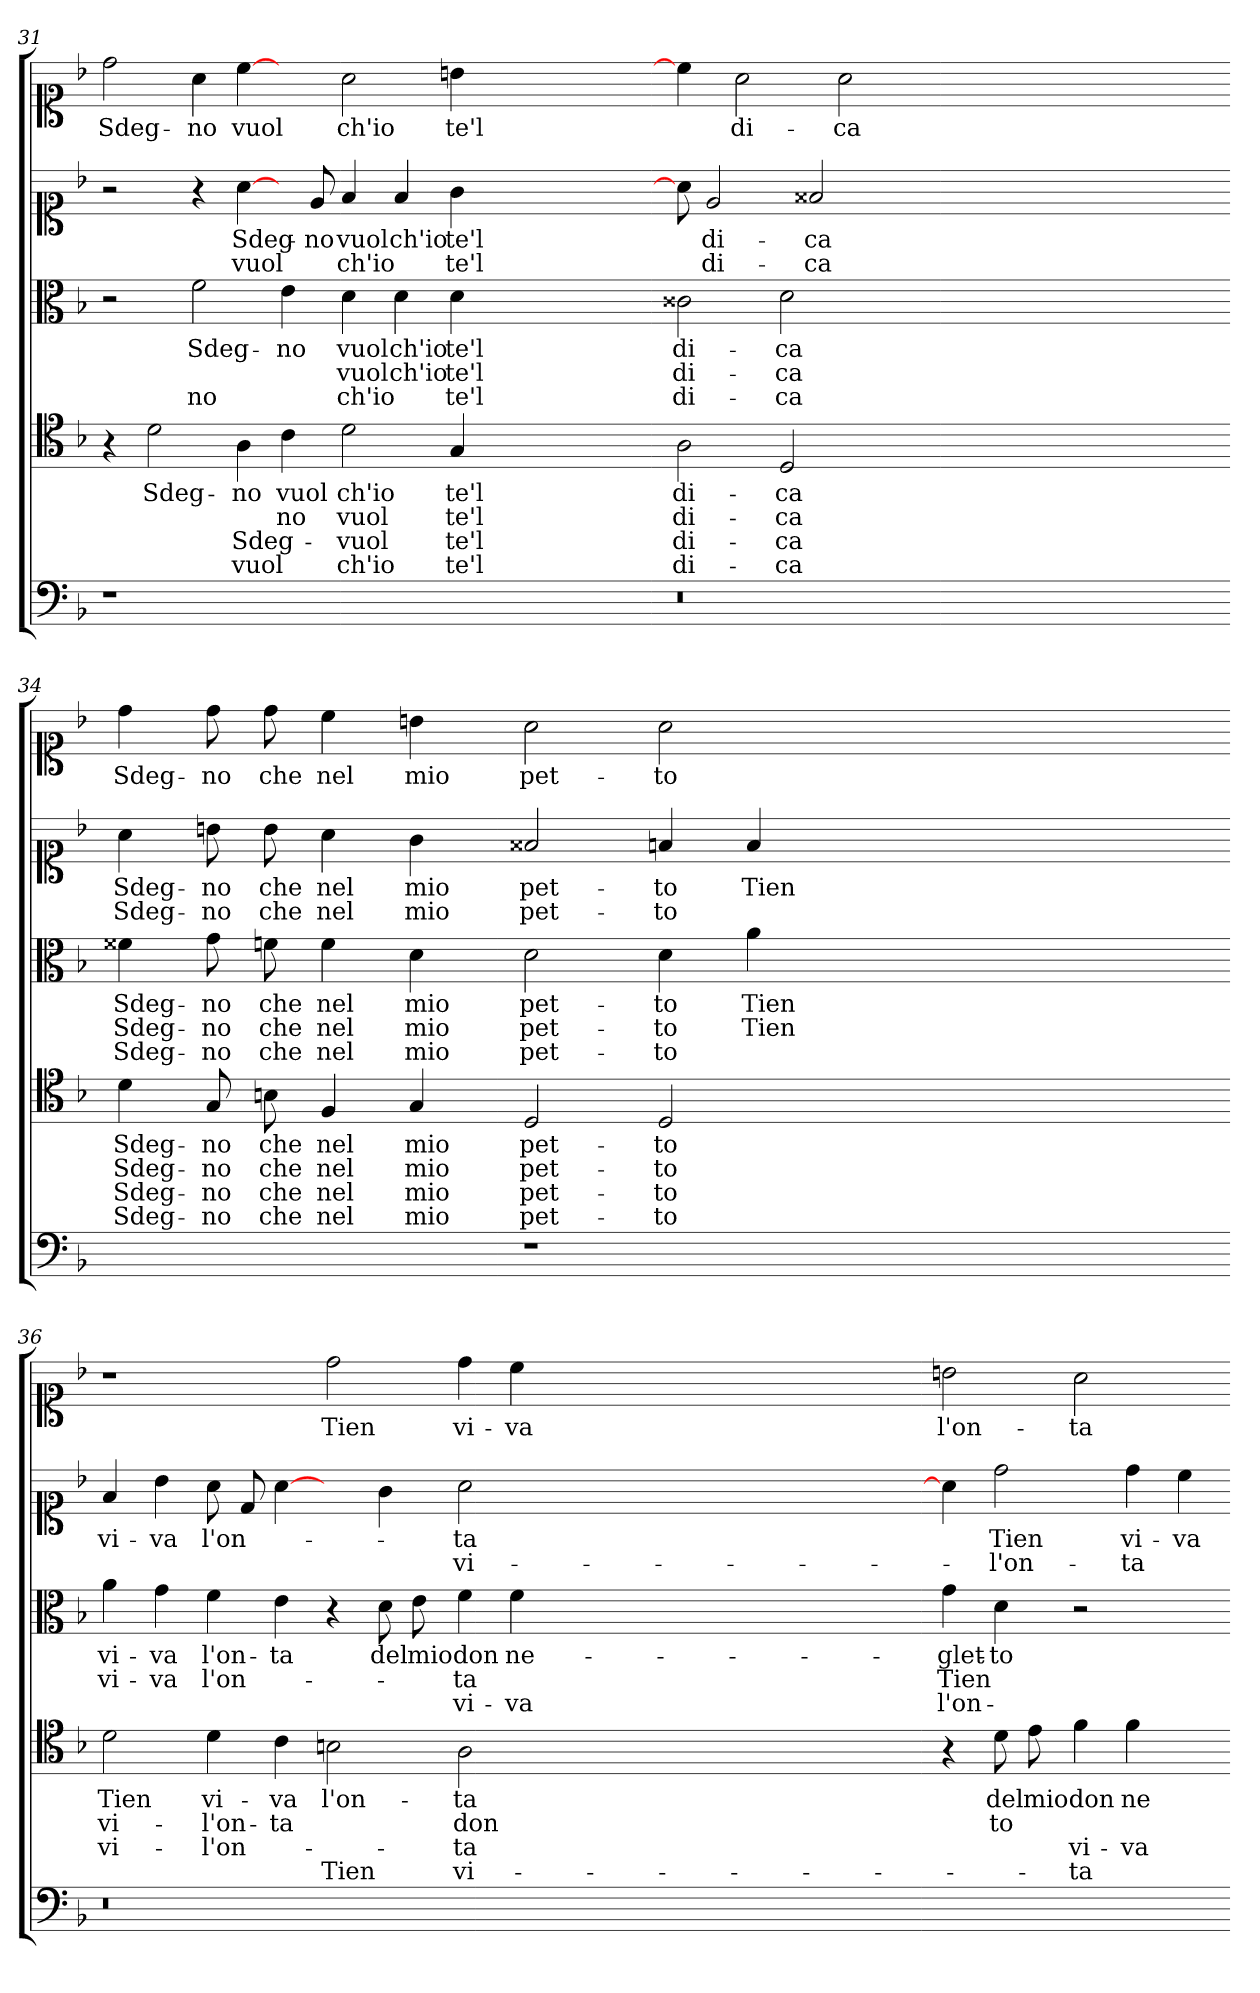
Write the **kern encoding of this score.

**kern	**kern	**text	**text	**text	**text	**kern	**text	**text	**text	**kern	**text	**text	**kern	**text
*part5	*part4	*part4	*part4	*part4	*part4	*part3	*part3	*part3	*part3	*part2	*part2	*part2	*part1	*part1
*staff5	*staff4	*staff4	*staff4	*staff4	*staff4	*staff3	*staff3	*staff3	*staff3	*staff2	*staff2	*staff2	*staff1	*staff1
*clefF4	*clefC4	*	*	*	*	*clefC3	*	*	*	*clefC1	*	*	*clefC1	*
*k[b-]	*k[b-]	*	*	*	*	*k[b-]	*	*	*	*k[b-]	*	*	*k[b-]	*
=31	=31	=31	=31	=31	=31	=31	=31	=31	=31	=31	=31	=31	=31	=31
1r	4r	.	.	.	.	2r	.	.	.	2r	.	.	2dd	Sdeg-
.	2d	Sdeg-	.	.	.	.	.	.	.	.	.	.	.	.
.	.	.	.	.	.	2f	Sdeg-	.	no	4r	.	.	4a	no
.	4A	no	.	Sdeg-	vuol	.	.	.	.	[4a	Sdeg-	vuol	[4cc	vuol
0.ryy	4c	vuol	no	.	.	4e	no	.	.	8ryy	.	.	4ryy	.
.	.	.	.	.	.	.	.	.	.	8e	no	.	.	.
.	2d	ch'io	vuol	vuol	ch'io	4d	vuol	vuol	ch'io	4f	vuol	ch'io	2a	ch'io
.	.	.	.	.	.	4d	ch'io	ch'io	.	4f	ch'io	.	.	.
.	4G	te'l	te'l	te'l	te'l	4d	te'l	te'l	te'l	4g	te'l	te'l	4bn	te'l
.	0ryy	.	.	.	.	0ryy	.	.	.	0ryy	.	.	0ryy	.
=33-	=33-	=33-	=33-	=33-	=33-	=33-	=33-	=33-	=33-	=33-	=33-	=33-	=33-	=33-
0.r	2A	di-	di-	di-	di-	2c##X	di-	di-	di-	8a]	.	.	4cc]	.
.	.	.	.	.	.	.	.	.	.	2e	di-	di-	.	.
.	.	.	.	.	.	.	.	.	.	.	.	.	2a	di-
.	2D	ca	ca	ca	ca	2d	ca	ca	ca	.	.	.	.	.
.	.	.	.	.	.	.	.	.	.	2f##X	ca	ca	.	.
.	.	.	.	.	.	.	.	.	.	.	.	.	2a	ca
.	0.ryy	.	.	.	.	0.ryy	.	.	.	.	.	.	.	.
.	.	.	.	.	.	.	.	.	.	0ryy	.	.	.	.
.	.	.	.	.	.	.	.	.	.	.	.	.	0ryy	.
1ryy	.	.	.	.	.	.	.	.	.	.	.	.	.	.
.	.	.	.	.	.	.	.	.	.	2..ryy	.	.	.	.
.	.	.	.	.	.	.	.	.	.	.	.	.	2.ryy	.
=34-	=34-	=34-	=34-	=34-	=34-	=34-	=34-	=34-	=34-	=34-	=34-	=34-	=34-	=34-
1ryy	4d	Sdeg-	Sdeg-	Sdeg-	Sdeg-	4f##X	Sdeg-	Sdeg-	Sdeg-	4a	Sdeg-	Sdeg-	4dd	Sdeg-
.	8G	no	no	no	no	8g	no	no	no	8b	no	no	8dd	no
.	8Bn	che	che	che	che	8f	che	che	che	8b	che	che	8dd	che
.	4F	nel	nel	nel	nel	4f	nel	nel	nel	4a	nel	nel	4cc	nel
.	4G	mio	mio	mio	mio	4d	mio	mio	mio	4g	mio	mio	4bn	mio
=35-	=35-	=35-	=35-	=35-	=35-	=35-	=35-	=35-	=35-	=35-	=35-	=35-	=35-	=35-
1r	2D	pet-	pet-	pet-	pet-	2d	pet-	pet-	pet-	2f##X	pet-	pet-	2a	pet-
.	2D	to	to	to	to	4d	to	to	to	4f	to	to	2a	to
.	.	.	.	.	.	4a	Tien	Tien	.	4f	Tien	.	.	.
0.ryy	0.ryy	.	.	.	.	0.ryy	.	.	.	0.ryy	.	.	0.ryy	.
=36-	=36-	=36-	=36-	=36-	=36-	=36-	=36-	=36-	=36-	=36-	=36-	=36-	=36-	=36-
0.r	2d	Tien	vi-	vi-	.	4a	vi-	vi-	.	4f	vi-	.	1r	.
.	.	.	.	.	.	4g	va	va	.	4b	va	.	.	.
.	4d	vi-	l'on-	l'on-	.	4f	l'on-	l'on-	.	8a	l'on-	.	.	.
.	.	.	.	.	.	.	.	.	.	8d	.	.	.	.
.	4c	va	ta	.	.	4e	ta	.	.	[4a	.	.	.	.
.	2Bn	l'on-	.	.	Tien	4r	.	.	.	4ryy	.	.	2dd	Tien
.	.	.	.	.	.	8d	del	.	.	4g	.	.	.	.
.	.	.	.	.	.	8e	mio	.	.	.	.	.	.	.
.	2A	ta	don	ta	vi-	4f	don	ta	vi-	2a	ta	vi-	4dd	vi-
.	.	.	.	.	.	4f	ne-	.	va	.	.	.	4cc	va
.	0.ryy	.	.	.	.	0.ryy	.	.	.	0.ryy	.	.	0.ryy	.
1ryy	.	.	.	.	.	.	.	.	.	.	.	.	.	.
1ryy	.	.	.	.	.	.	.	.	.	.	.	.	.	.
=38-	=38-	=38-	=38-	=38-	=38-	=38-	=38-	=38-	=38-	=38-	=38-	=38-	=38-	=38-
1ryy	4r	.	.	.	.	4g	glet-	Tien	l'on-	4a]	.	.	2bn	l'on-
.	8d	del	to	.	.	4d	to	.	.	2dd	Tien	l'on-	.	.
.	8e	mio	.	.	.	.	.	.	.	.	.	.	.	.
.	4f	don	.	vi-	ta	2r	.	.	.	.	.	.	2a	ta
.	4f	ne-	.	va	.	.	.	.	.	4dd	vi-	ta	.	.
4ryy	4ryy	.	.	.	.	4ryy	.	.	.	4cc	va	.	4ryy	.
=-	=-	=-	=-	=-	=-	=-	=-	=-	=-	=-	=-	=-	=-	=-
*-	*-	*-	*-	*-	*-	*-	*-	*-	*-	*-	*-	*-	*-	*-
